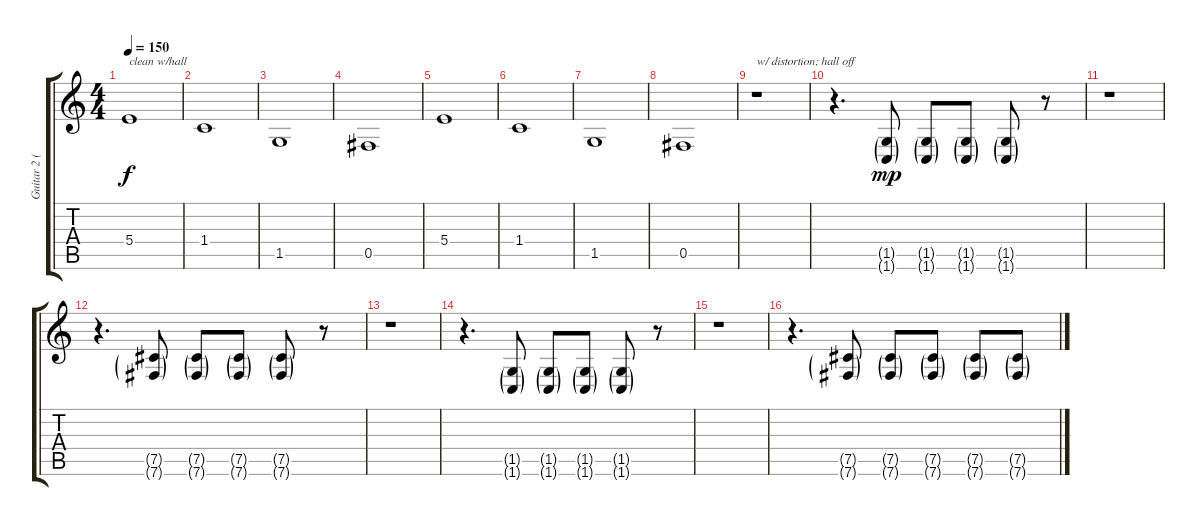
\track ("Guitar 2 (P.Mueller)" "Guitar 2 (") {instrument distortionguitar}
\staff {score tabs}
\tuning (Db4 Ab3 E3 B2 Gb2 B1) {hide}
\ts (4 4)
\tempo 150
\clef g2
\ks c
5.4.1{txt "clean w/hall" dy f instrument acousticguitarsteel} |
1.4.1 |
1.5.1 |
0.5.1 |
5.4.1 |
1.4.1 |
1.5.1 |
0.5.1 |
r.1{txt "w/ distortion; hall off" instrument distortionguitar} |
r.4{d} (1.5{g} 1.6{g}).8{dy mp} (1.5{g} 1.6{g}).8 (1.5{g} 1.6{g}).8 (1.5{g} 1.6{g}).8 r.8 |
r.1 |
r.4{d} (7.5{g} 7.6{g}).8 (7.5{g} 7.6{g}).8 (7.5{g} 7.6{g}).8 (7.5{g} 7.6{g}).8 r.8 |
r.1 |
r.4{d} (1.5{g} 1.6{g}).8 (1.5{g} 1.6{g}).8 (1.5{g} 1.6{g}).8 (1.5{g} 1.6{g}).8 r.8 |
r.1 |
r.4{d} (7.5{g} 7.6{g}).8 (7.5{g} 7.6{g}).8 (7.5{g} 7.6{g}).8 (7.5{g} 7.6{g}).8 (7.5{g} 7.6{g}).8
